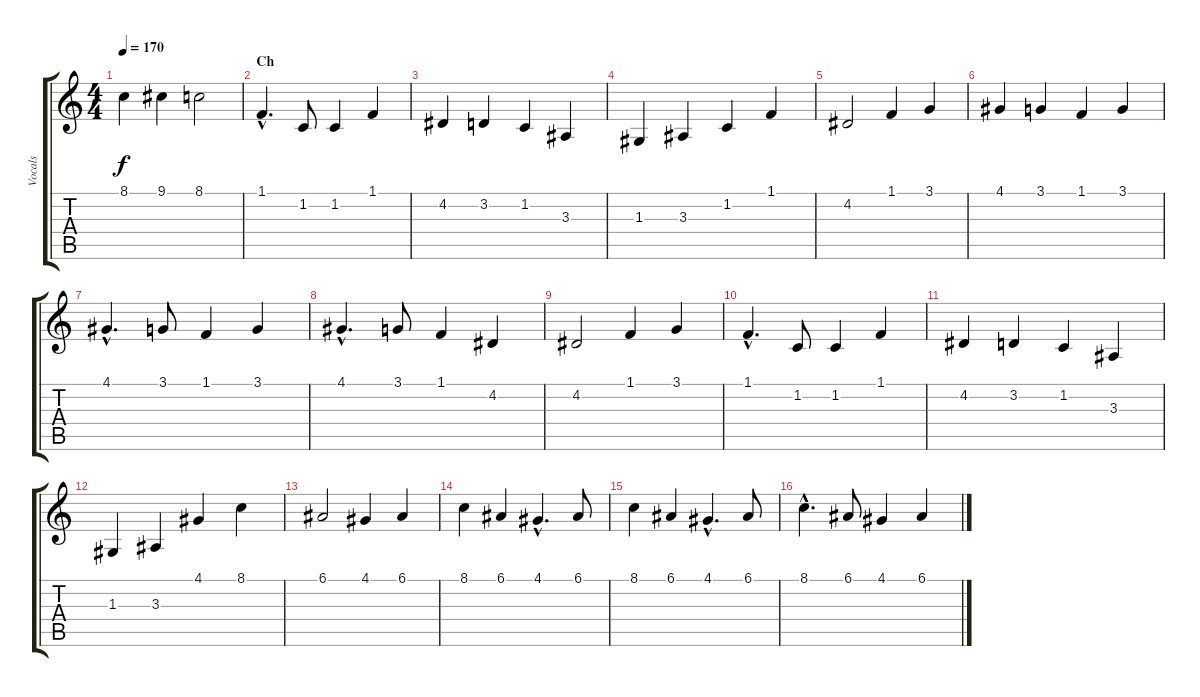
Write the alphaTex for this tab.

\track ("Vocals" "Vocals") {instrument lead6voice}
\staff {score tabs}
\tuning (E4 B3 G3 D3 A2 E2) {hide}
\ts (4 4)
\tempo 170
\clef g2
\ks c
8.1.4{dy f} 9.1.4 8.1.2 |
\section ("" "Ch")
1.1{hac}.4{d} 1.2.8 1.2.4 1.1.4 |
4.2.4 3.2.4 1.2.4 3.3.4 |
1.3.4 3.3.4 1.2.4 1.1.4 |
4.2.2 1.1.4 3.1.4 |
4.1.4 3.1.4 1.1.4 3.1.4 |
4.1{hac}.4{d} 3.1.8 1.1.4 3.1.4 |
4.1{hac}.4{d} 3.1.8 1.1.4 4.2.4 |
4.2.2 1.1.4 3.1.4 |
1.1{hac}.4{d} 1.2.8 1.2.4 1.1.4 |
4.2.4 3.2.4 1.2.4 3.3.4 |
1.3.4 3.3.4 4.1.4 8.1.4 |
6.1.2 4.1.4 6.1.4 |
8.1.4 6.1.4 4.1{hac}.4{d} 6.1.8 |
8.1.4 6.1.4 4.1{hac}.4{d} 6.1.8 |
8.1{hac}.4{d} 6.1.8 4.1.4 6.1.4
